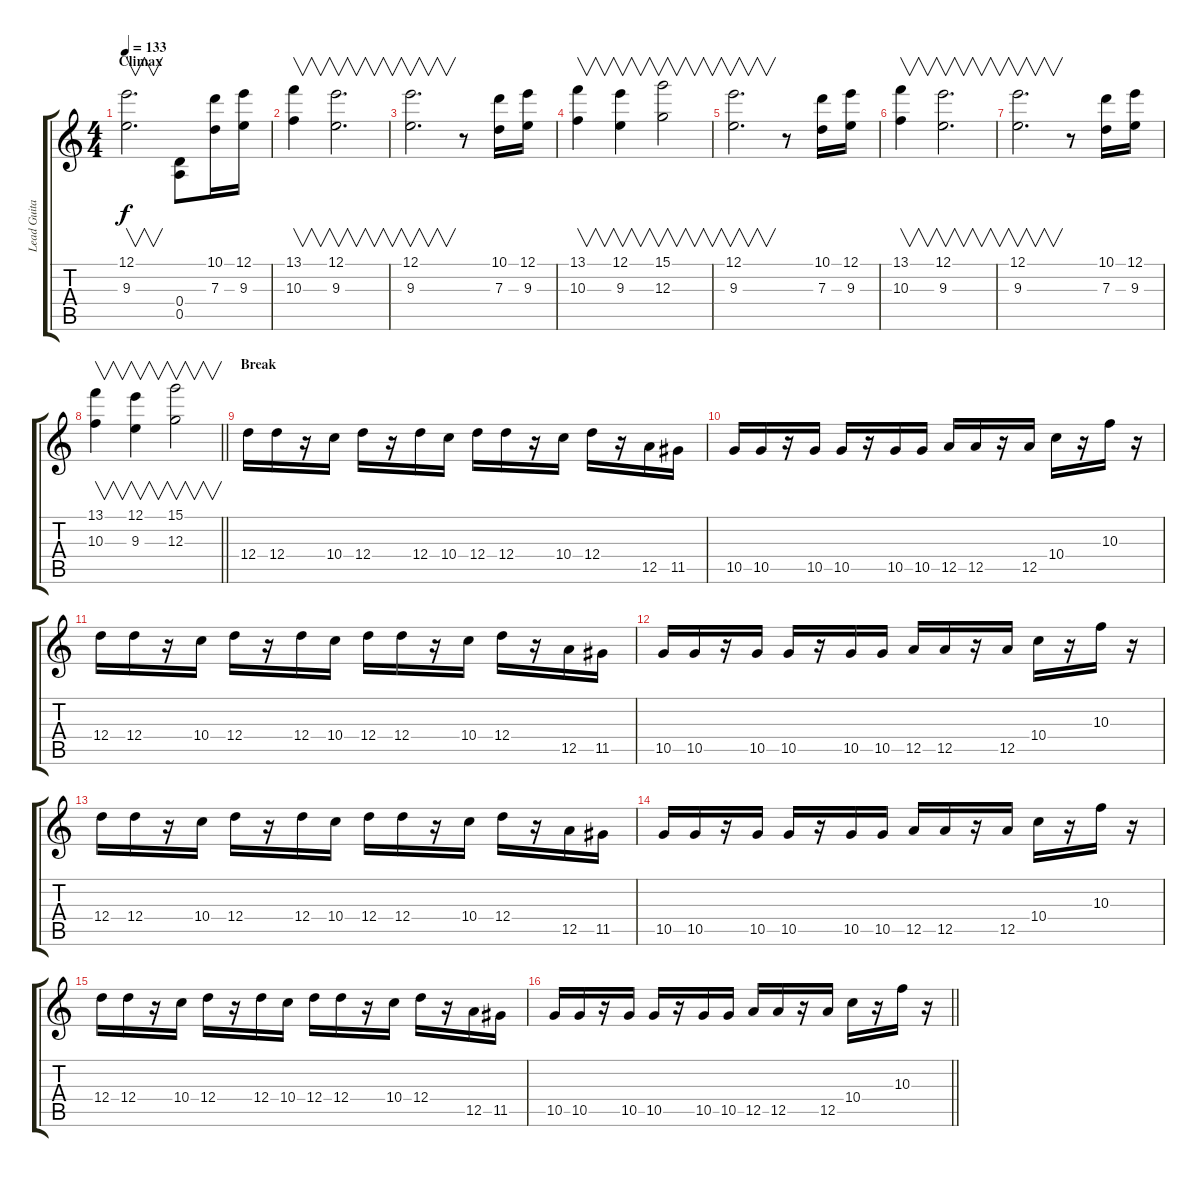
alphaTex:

\track ("Lead Guitar Voice 2" "Lead Guita") {instrument distortionguitar}
\staff {score tabs}
\tuning (E4 B3 G3 D3 A2 E2) {hide}
\ts (4 4)
\section ("" "Climax")
\tempo 133
\clef g2
\ks c
(12.1 9.3).2{v d dy f volume 10 balance 13} (0.4 0.5).8 (10.1 7.3).16 (12.1 9.3).16 |
(13.1 10.3).4{v} (12.1 9.3).2{v d} |
(12.1 9.3).2{v d} r.8 (10.1 7.3).16 (12.1 9.3).16 |
(13.1 10.3).4{v} (12.1 9.3).4{v} (15.1 12.3).2{v} |
(12.1 9.3).2{v d} r.8 (10.1 7.3).16 (12.1 9.3).16 |
(13.1 10.3).4{v} (12.1 9.3).2{v d} |
(12.1 9.3).2{v d} r.8 (10.1 7.3).16 (12.1 9.3).16 |
\barLineRight lightlight
(13.1 10.3).4{v} (12.1 9.3).4{v} (15.1 12.3).2{v} |
\section ("" "Break")
12.4.16 12.4.16 r.16 10.4.16 12.4.16 r.16 12.4.16 10.4.16 12.4.16 12.4.16 r.16 10.4.16 12.4.16 r.16 12.5.16 11.5.16 |
10.5.16 10.5.16 r.16 10.5.16 10.5.16 r.16 10.5.16 10.5.16 12.5.16 12.5.16 r.16 12.5.16 10.4.16 r.16 10.3.16 r.16 |
12.4.16 12.4.16 r.16 10.4.16 12.4.16 r.16 12.4.16 10.4.16 12.4.16 12.4.16 r.16 10.4.16 12.4.16 r.16 12.5.16 11.5.16 |
10.5.16 10.5.16 r.16 10.5.16 10.5.16 r.16 10.5.16 10.5.16 12.5.16 12.5.16 r.16 12.5.16 10.4.16 r.16 10.3.16 r.16 |
12.4.16 12.4.16 r.16 10.4.16 12.4.16 r.16 12.4.16 10.4.16 12.4.16 12.4.16 r.16 10.4.16 12.4.16 r.16 12.5.16 11.5.16 |
10.5.16 10.5.16 r.16 10.5.16 10.5.16 r.16 10.5.16 10.5.16 12.5.16 12.5.16 r.16 12.5.16 10.4.16 r.16 10.3.16 r.16 |
12.4.16 12.4.16 r.16 10.4.16 12.4.16 r.16 12.4.16 10.4.16 12.4.16 12.4.16 r.16 10.4.16 12.4.16 r.16 12.5.16 11.5.16 |
\barLineRight lightlight
10.5.16 10.5.16 r.16 10.5.16 10.5.16 r.16 10.5.16 10.5.16 12.5.16 12.5.16 r.16 12.5.16 10.4.16 r.16 10.3.16 r.16
